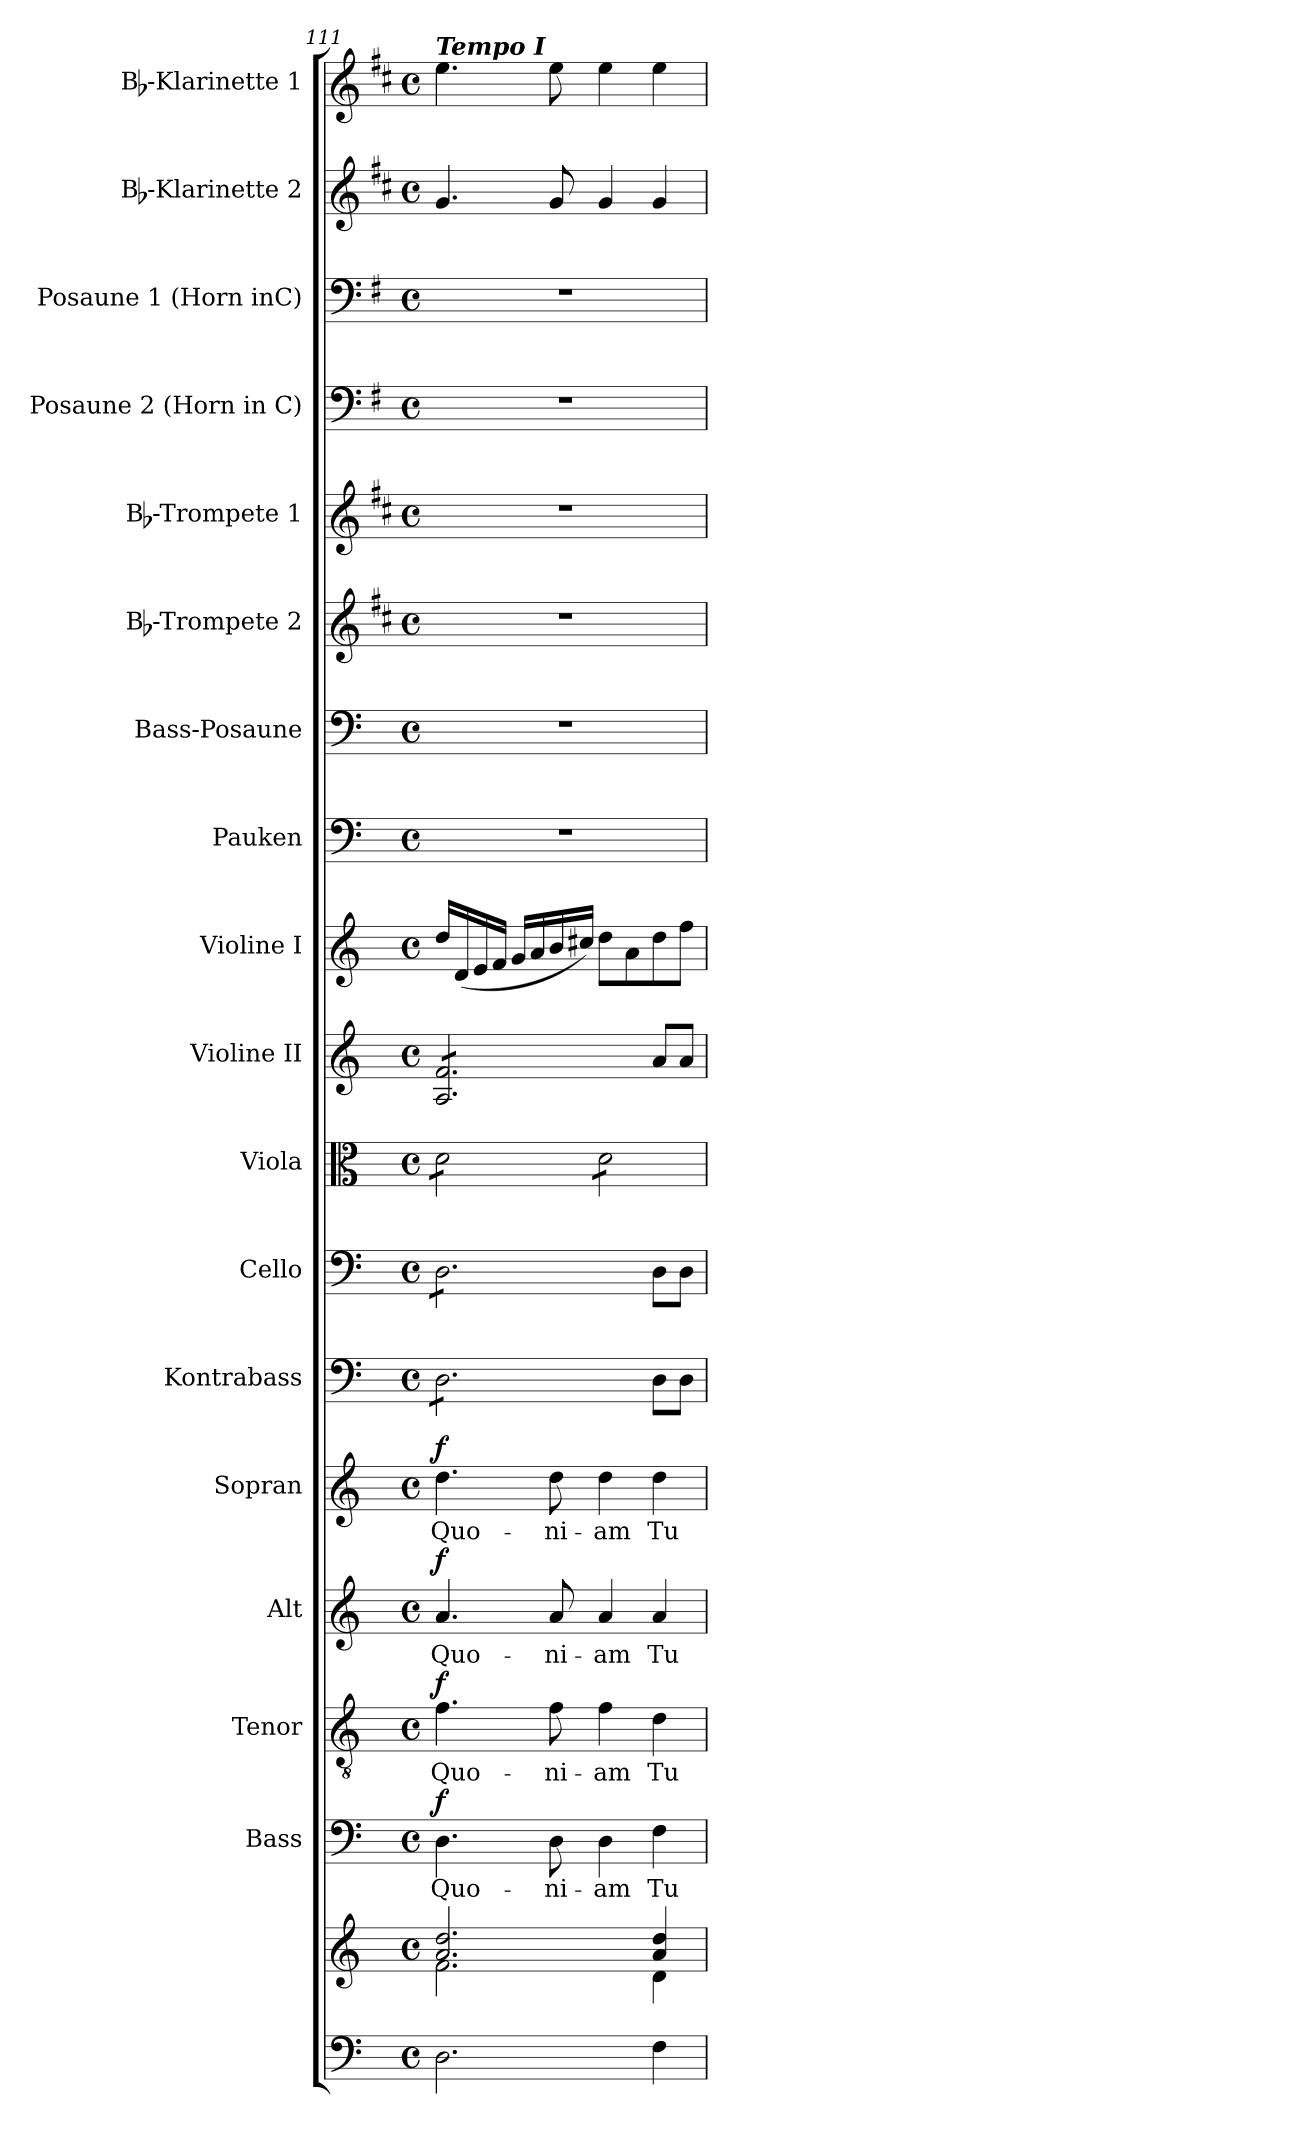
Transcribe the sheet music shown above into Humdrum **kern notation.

**kern	**kern	**kern	**text	**dynam	**kern	**text	**dynam	**kern	**text	**dynam	**kern	**text	**dynam	**kern	**kern	**kern	**kern	**kern	**kern	**kern	**kern	**kern	**kern	**kern	**kern	**kern
*part18	*part18	*part17	*part17	*part17	*part16	*part16	*part16	*part15	*part15	*part15	*part14	*part14	*part14	*part13	*part12	*part11	*part10	*part9	*part8	*part7	*part6	*part5	*part4	*part3	*part2	*part1
*staff19	*staff18	*staff17	*staff17	*staff17	*staff16	*staff16	*staff16	*staff15	*staff15	*staff15	*staff14	*staff14	*staff14	*staff13	*staff12	*staff11	*staff10	*staff9	*staff8	*staff7	*staff6	*staff5	*staff4	*staff3	*staff2	*staff1
*	*	*I"Bass	*	*	*I"Tenor	*	*	*I"Alt	*	*	*I"Sopran	*	*	*I"Kontrabass	*I"Cello	*I"Viola	*I"Violine II	*I"Violine I	*I"Pauken	*I"Bass-Posaune	*I"Bb-Trompete 2	*I"Bb-Trompete 1	*I"Posaune 2 (Horn in C)	*I"Posaune 1 (Horn inC)	*I"Bb-Klarinette 2	*I"Bb-Klarinette 1
*	*	*I'B.	*	*	*I'T.	*	*	*I'A.	*	*	*I'S.	*	*	*I'Kb.	*	*I'Vla.	*I'Vl. II	*I'Vl. I	*I'Pk.	*I'B-Pos.	*I'Bb Trp. 2	*I'Bb Trp. 1	*I'Pos. 2	*I'Pos. 1	*I'Bb Kl. 2	*I'Bb Kl. 1
!!LO:PB:g=z
*clefF4	*clefG2	*clefF4	*	*	*clefGv2	*	*	*clefG2	*	*	*clefG2	*	*	*clefF4	*clefF4	*clefC3	*clefG2	*clefG2	*clefF4	*clefF4	*clefG2	*clefG2	*clefF4	*clefF4	*clefG2	*clefG2
*	*	*	*	*	*	*	*	*	*	*	*	*	*	*ITrd7c12	*	*	*	*	*	*	*ITrd1c2	*ITrd1c2	*ITrd4c7	*ITrd4c7	*ITrd1c2	*ITrd1c2
*k[]	*k[]	*k[]	*	*	*k[]	*	*	*k[]	*	*	*k[]	*	*	*k[]	*k[]	*k[]	*k[]	*k[]	*k[]	*k[]	*k[]	*k[]	*k[]	*k[]	*k[]	*k[]
*C:	*C:	*C:	*	*	*C:	*	*	*C:	*	*	*C:	*	*	*C:	*C:	*C:	*C:	*C:	*C:	*C:	*C:	*C:	*C:	*C:	*C:	*C:
*M4/4	*M4/4	*M4/4	*	*	*M4/4	*	*	*M4/4	*	*	*M4/4	*	*	*M4/4	*M4/4	*M4/4	*M4/4	*M4/4	*M4/4	*M4/4	*M4/4	*M4/4	*M4/4	*M4/4	*M4/4	*M4/4
*met(c)	*met(c)	*met(c)	*	*	*met(c)	*	*	*met(c)	*	*	*met(c)	*	*	*met(c)	*met(c)	*met(c)	*met(c)	*met(c)	*met(c)	*met(c)	*met(c)	*met(c)	*met(c)	*met(c)	*met(c)	*met(c)
=111	=111	=111	=111	=111	=111	=111	=111	=111	=111	=111	=111	=111	=111	=111	=111	=111	=111	=111	=111	=111	=111	=111	=111	=111	=111	=111
*	*^	*	*	*	*	*	*	*	*	*	*	*	*	*	*	*	*	*	*	*	*	*	*	*	*	*
!	!	!	!	!	!	!	!	!	!	!	!	!	!	!	!	!	!	!	!	!	!	!	!	!	!	!	!LO:TX:a:Bi:t=Tempo I
!	!	!	!	!LO:LY:b	!LO:DY:a	!	!LO:LY:b	!LO:DY:a	!	!LO:LY:b	!LO:DY:a	!	!LO:LY:b	!LO:DY:a	!	!	!	!	!	!	!	!	!	!	!	!	!
*	*	*	*	*	*	*	*	*	*	*	*	*	*	*	*tremolo	*	*	*	*	*	*	*	*	*	*	*	*
*	*	*	*	*	*	*	*	*	*	*	*	*	*	*	*	*tremolo	*	*	*	*	*	*	*	*	*	*	*
*	*	*	*	*	*	*	*	*	*	*	*	*	*	*	*	*	*tremolo	*	*	*	*	*	*	*	*	*	*
*	*	*	*	*	*	*	*	*	*	*	*	*	*	*	*	*	*	*tremolo	*	*	*	*	*	*	*	*	*
2.D\	2.a/ 2.dd/	2.f\	4.D\	Quo-	f	4.f\	Quo-	f	4.a/	Quo-	f	4.dd\	Quo-	f	8DD\L	8D\L	8d\L	8A/ 8f/L	16dd/LL	1r	1r	1r	1r	1r	1r	4.f/	4.dd\
.	.	.	.	.	.	.	.	.	.	.	.	.	.	.	.	.	.	.	(<16d/	.	.	.	.	.	.	.	.
.	.	.	.	.	.	.	.	.	.	.	.	.	.	.	8DD\	8D\	8d\	8A/ 8f/	16e/	.	.	.	.	.	.	.	.
.	.	.	.	.	.	.	.	.	.	.	.	.	.	.	.	.	.	.	16f/JJ	.	.	.	.	.	.	.	.
.	.	.	.	.	.	.	.	.	.	.	.	.	.	.	8DD\	8D\	8d\	8A/ 8f/	16g/LL	.	.	.	.	.	.	.	.
.	.	.	.	.	.	.	.	.	.	.	.	.	.	.	.	.	.	.	16a/	.	.	.	.	.	.	.	.
!	!	!	!	!LO:LY:b	!	!	!LO:LY:b	!	!	!LO:LY:b	!	!	!LO:LY:b	!	!	!	!	!	!	!	!	!	!	!	!	!	!
.	.	.	8D\	-ni-	.	8f\	-ni-	.	8a/	-ni-	.	8dd\	-ni-	.	8DD\	8D\	8d\J	8A/ 8f/	16b/	.	.	.	.	.	.	8f/	8dd\
.	.	.	.	.	.	.	.	.	.	.	.	.	.	.	.	.	.	.	16cc#X/JJ)	.	.	.	.	.	.	.	.
!	!	!	!	!LO:LY:b	!	!	!LO:LY:b	!	!	!LO:LY:b	!	!	!LO:LY:b	!	!	!	!	!	!	!	!	!	!	!	!	!	!
.	.	.	4D\	-am	.	4f\	-am	.	4a/	-am	.	4dd\	-am	.	8DD\	8D\	8d\L	8A/ 8f/	8dd\L	.	.	.	.	.	.	4f/	4dd\
.	.	.	.	.	.	.	.	.	.	.	.	.	.	.	8DD\J	8D\J	8d\	8A/ 8f/J	8a\	.	.	.	.	.	.	.	.
*	*	*	*	*	*	*	*	*	*	*	*	*	*	*	*	*	*	*Xtremolo	*	*	*	*	*	*	*	*	*
*	*	*	*	*	*	*	*	*	*	*	*	*	*	*	*	*Xtremolo	*	*	*	*	*	*	*	*	*	*	*
*	*	*	*	*	*	*	*	*	*	*	*	*	*	*	*Xtremolo	*	*	*	*	*	*	*	*	*	*	*	*
!	!	!	!	!LO:LY:b	!	!	!LO:LY:b	!	!	!LO:LY:b	!	!	!LO:LY:b	!	!	!	!	!	!	!	!	!	!	!	!	!	!
4F\	4a/ 4dd/	4d\	4F\	Tu	.	4d\	Tu	.	4a/	Tu	.	4dd\	Tu	.	8DD\L	8D\L	8d\	8a/L	8dd\	.	.	.	.	.	.	4f/	4dd\
.	.	.	.	.	.	.	.	.	.	.	.	.	.	.	8DD\J	8D\J	8d\J	8a/J	8ff\J	.	.	.	.	.	.	.	.
*	*	*	*	*	*	*	*	*	*	*	*	*	*	*	*	*	*Xtremolo	*	*	*	*	*	*	*	*	*	*
*	*v	*v	*	*	*	*	*	*	*	*	*	*	*	*	*	*	*	*	*	*	*	*	*	*	*	*	*
=	=	=	=	=	=	=	=	=	=	=	=	=	=	=	=	=	=	=	=	=	=	=	=	=	=	=
*-	*-	*-	*-	*-	*-	*-	*-	*-	*-	*-	*-	*-	*-	*-	*-	*-	*-	*-	*-	*-	*-	*-	*-	*-	*-	*-
